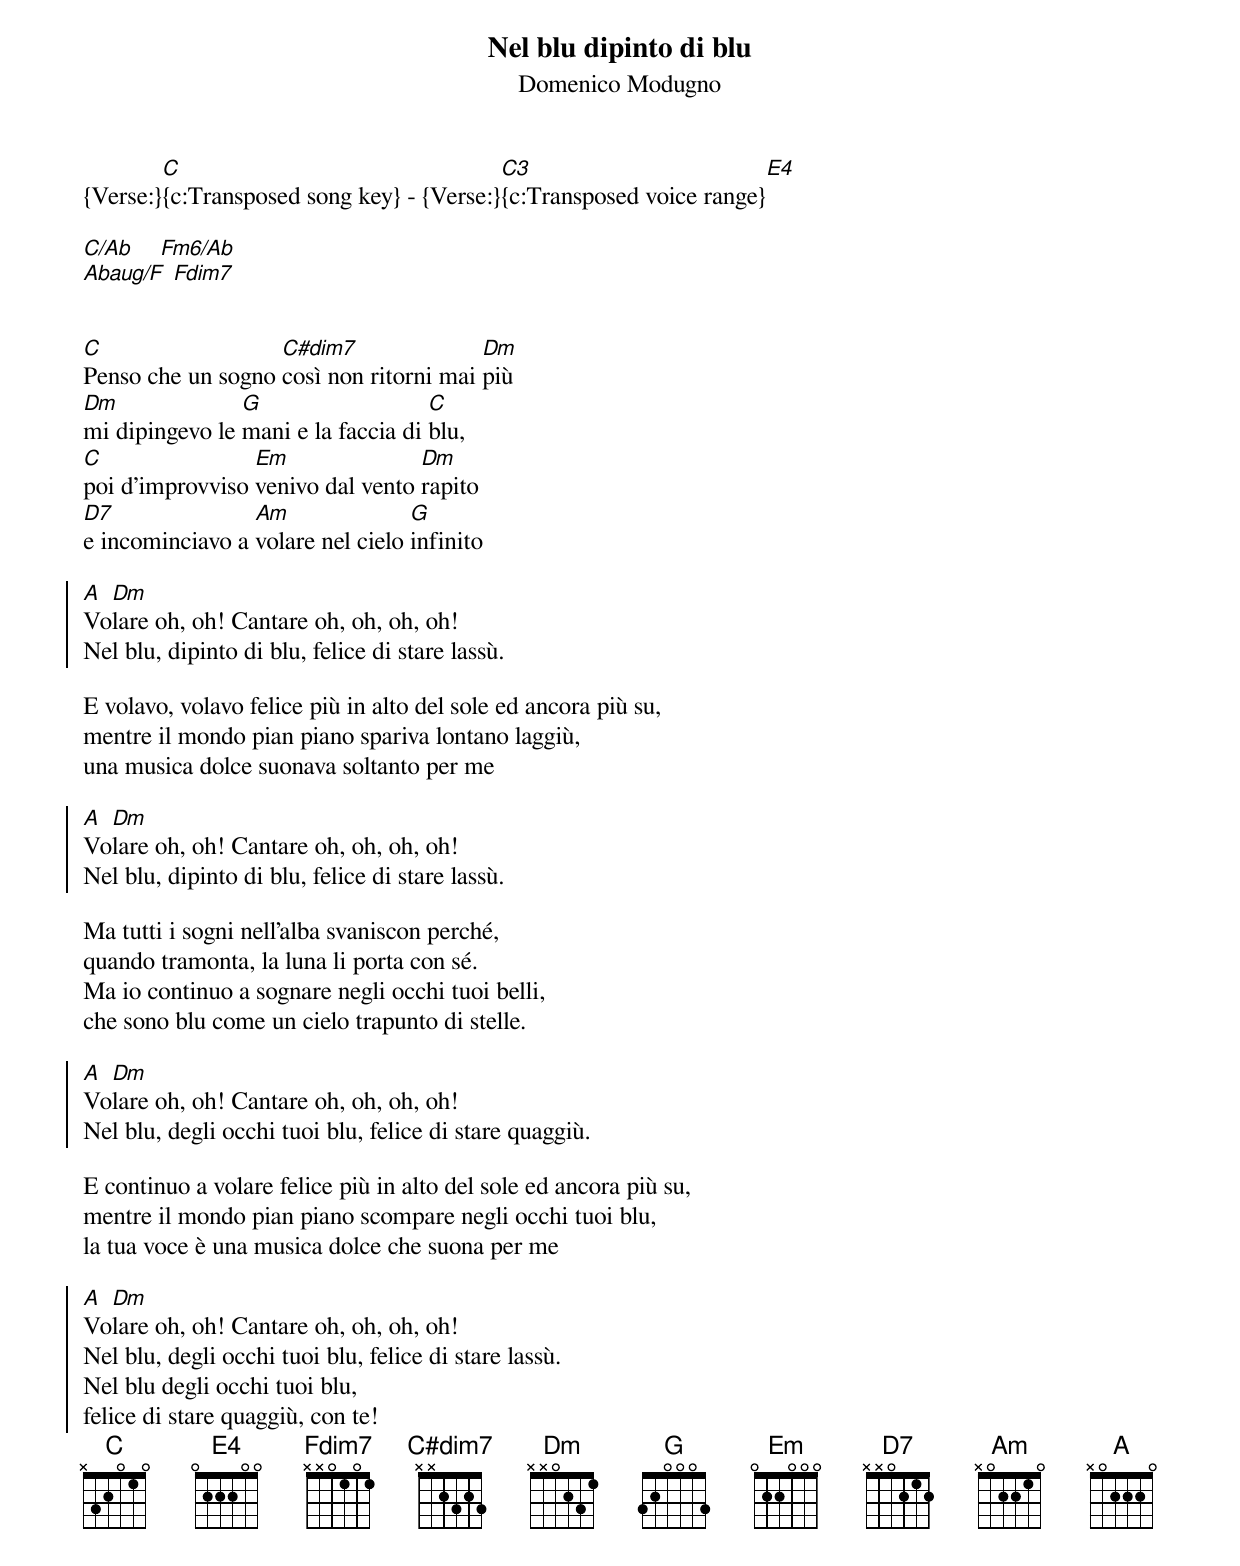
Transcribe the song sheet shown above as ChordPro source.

{t:Nel blu dipinto di blu}
{st:Domenico Modugno}

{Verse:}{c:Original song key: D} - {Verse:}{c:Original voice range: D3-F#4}
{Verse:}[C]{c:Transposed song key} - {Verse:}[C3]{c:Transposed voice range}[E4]

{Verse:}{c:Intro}
[C/Ab]    [Fm6/Ab]
[Abaug/F] [Fdim7]


[C]Penso che un sogno [C#dim7]così non ritorni mai [Dm]più
[Dm]mi dipingevo le [G]mani e la faccia di [C]blu,
[C]poi d'improvviso [Em]venivo dal vento [Dm]rapito
[D7]e incominciavo a [Am]volare nel cielo [G]infinito

{soc}
[A]Vo[Dm]lare oh, oh! Cantare oh, oh, oh, oh!
Nel blu, dipinto di blu, felice di stare lassù.
{eoc}

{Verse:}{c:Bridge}
E volavo, volavo felice più in alto del sole ed ancora più su,
mentre il mondo pian piano spariva lontano laggiù,
una musica dolce suonava soltanto per me

{soc}
[A]Vo[Dm]lare oh, oh! Cantare oh, oh, oh, oh!
Nel blu, dipinto di blu, felice di stare lassù.
{eoc}

Ma tutti i sogni nell'alba svaniscon perché,
quando tramonta, la luna li porta con sé.
Ma io continuo a sognare negli occhi tuoi belli,
che sono blu come un cielo trapunto di stelle.

{soc}
[A]Vo[Dm]lare oh, oh! Cantare oh, oh, oh, oh!
Nel blu, degli occhi tuoi blu, felice di stare quaggiù.
{eoc}

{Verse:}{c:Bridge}
E continuo a volare felice più in alto del sole ed ancora più su,
mentre il mondo pian piano scompare negli occhi tuoi blu,
la tua voce è una musica dolce che suona per me

{soc}
[A]Vo[Dm]lare oh, oh! Cantare oh, oh, oh, oh!
Nel blu, degli occhi tuoi blu, felice di stare lassù.
Nel blu degli occhi tuoi blu,
felice di stare quaggiù, con te!
{eoc}
